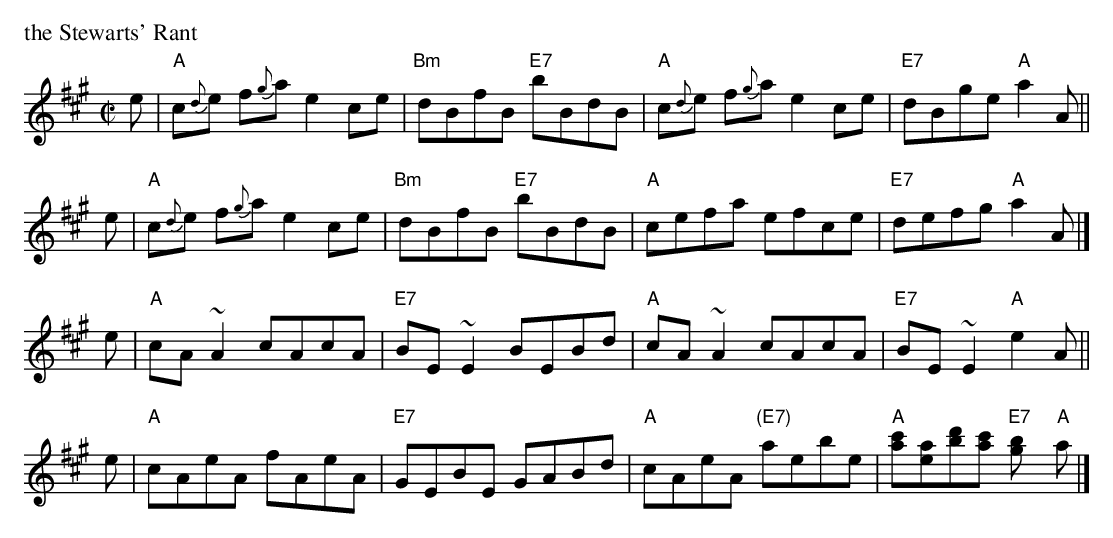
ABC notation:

X:1
P: the Stewarts' Rant
M: C|
L: 1/8
K: A
e | "A"c{d}e f{g}a e2 ce | "Bm"dBfB "E7"bBdB | "A"c{d}e f{g}a e2 ce | "E7"dBge "A"a2 A ||
e | "A"c{d}e f{g}a e2 ce | "Bm"dBfB "E7"bBdB | "A"cefa efce | "E7"defg "A"a2 A |]
e | "A"cA ~A2 cAcA | "E7"BE ~E2 BEBd | "A"cA ~A2 cAcA | "E7"BE ~E2 "A"e2 A ||
e | "A"cAeA fAeA | "E7"GEBE GABd | "A"cAeA "(E7)"aebe | "A"[c'a][ae][d'b][c'a] "E7"[b2g] "A"a |]
